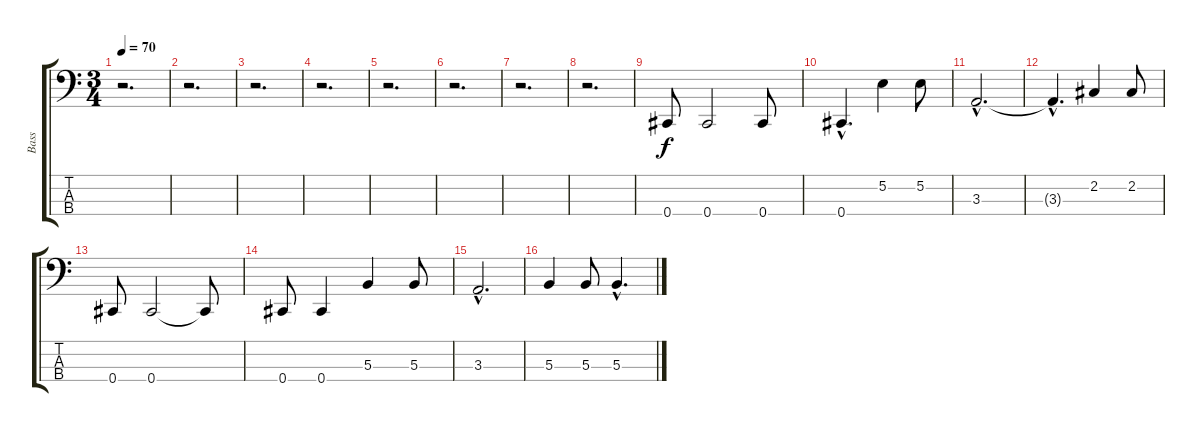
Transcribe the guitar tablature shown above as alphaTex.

\track ("Bass" "Bass") {instrument electricbasspick}
\staff {score tabs}
\tuning (E2 B1 Gb1 Db1) {hide}
\ts (3 4)
\tempo 70
\clef f4
\ks c
r.2{d dy f instrument electricbasspick} |
r.2{d} |
r.2{d} |
r.2{d} |
r.2{d} |
r.2{d} |
r.2{d} |
r.2{d} |
0.4.8 0.4.2 0.4.8 |
0.4{hac}.4{d} 5.2.4 5.2.8 |
3.3{hac}.2{d} |
3.3{hac t}.4{d} 2.2.4 2.2.8 |
0.4.8 0.4.2 0.4{t}.8 |
0.4.8 0.4.4 5.3.4 5.3.8 |
3.3{hac}.2{d} |
5.3.4 5.3.8 5.3{hac}.4{d}
